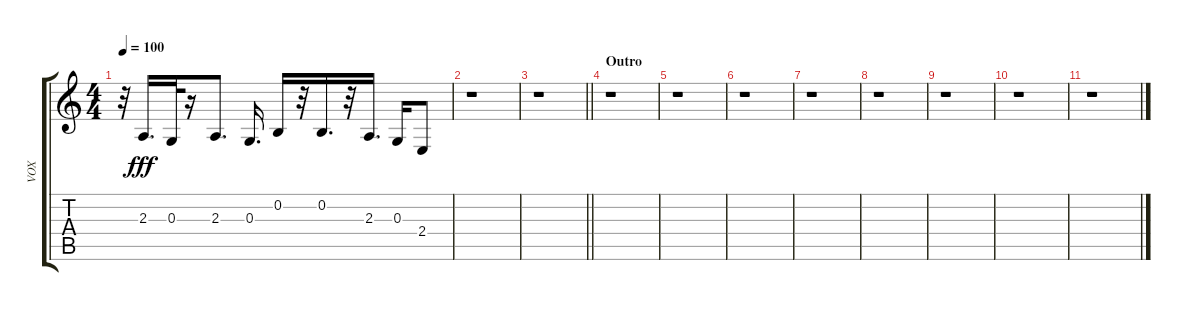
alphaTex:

\track ("VOX" "VOX") {instrument pad3polysynth}
\staff {score tabs}
\tuning (E4 B3 G3 D3 A2 E2) {hide}
\ts (4 4)
\tempo 100
\clef g2
\ks c
r.32{dy fff} 2.3.16{d} 0.3.32 r.16 2.3.8{d} 0.3.16{d} 0.2.16 r.32 0.2.16{d} r.32 2.3.16{d} 0.3.16 2.4.8 |
r.1 |
\barLineRight lightlight
r.1 |
\section ("" "Outro")
r.1 |
r.1 |
r.1 |
r.1 |
r.1 |
r.1 |
r.1 |
r.1
